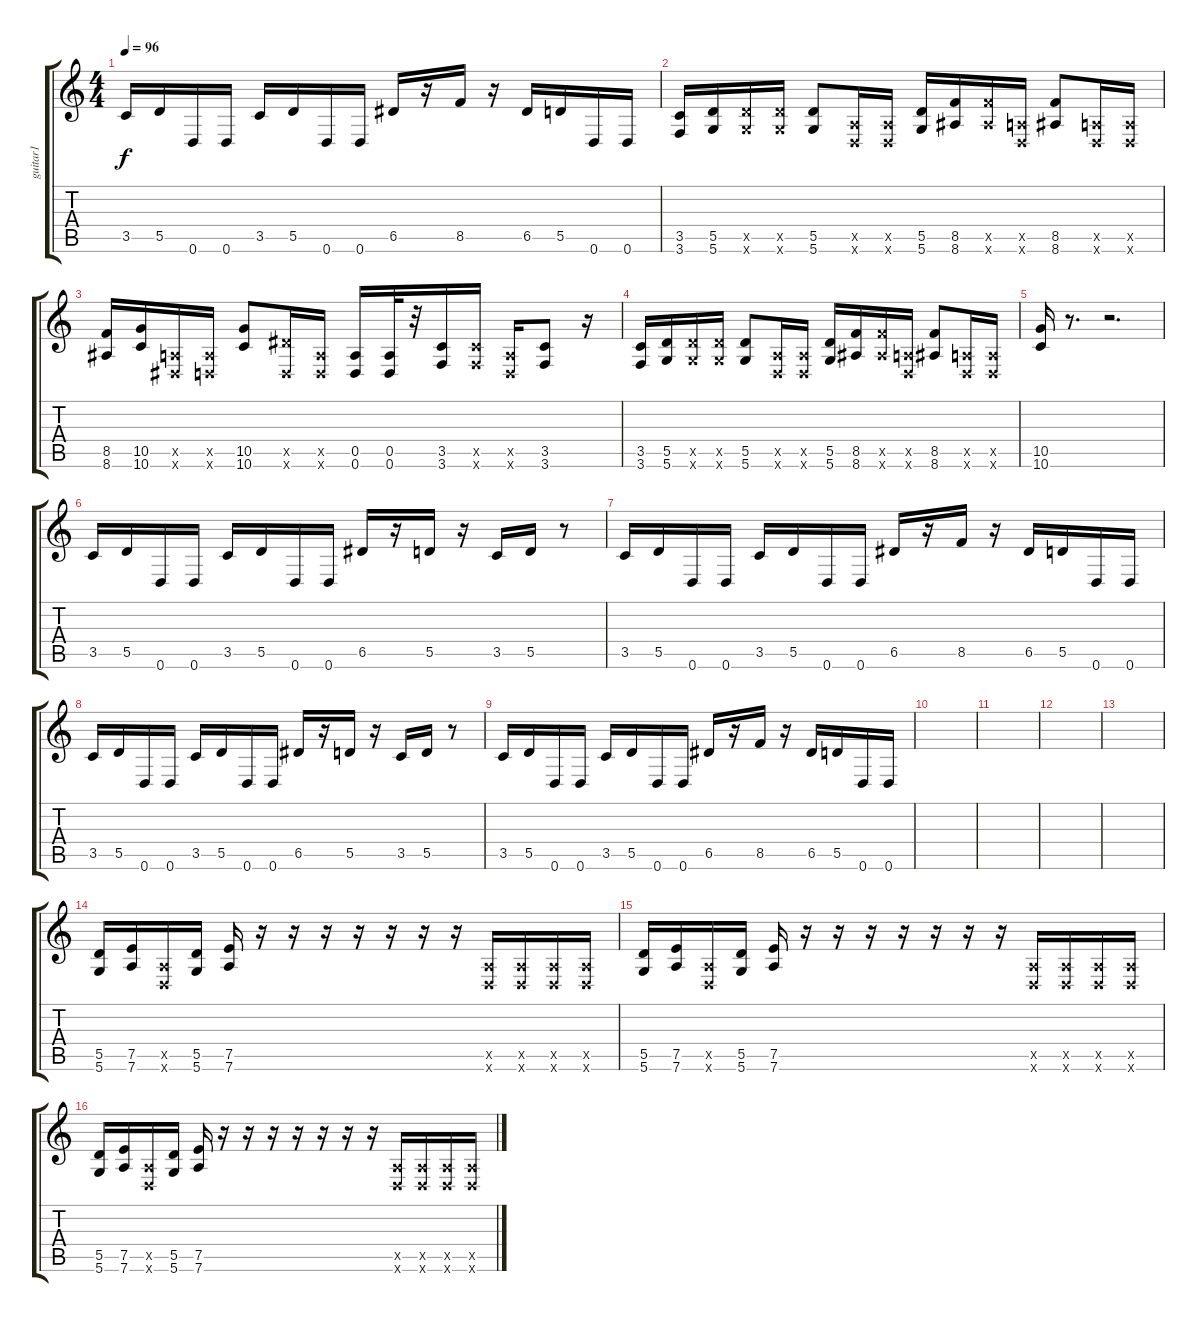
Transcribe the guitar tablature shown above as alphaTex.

\track ("guitar1" "guitar1") {instrument distortionguitar}
\staff {score tabs}
\tuning (E4 B3 G3 D3 A2 D2) {hide}
\ts (4 4)
\tempo 96
\clef g2
\ks c
3.5.16{dy f} 5.5.16 0.6.16 0.6.16 3.5.16 5.5.16 0.6.16 0.6.16 6.5.16 r.16 8.5.16 r.16 6.5.16 5.5.16 0.6.16 0.6.16 |
(3.5 3.6).16 (5.5 5.6).16 (5.5{x} 5.6{x}).16 (5.5{x} 5.6{x}).16 (5.5 5.6).8 (0.5{x} 0.6{x}).16 (0.5{x} 0.6{x}).16 (5.5 5.6).16 (8.5 8.6).16 (8.5{x} 8.6{x}).16 (0.5{x} 0.6{x}).16 (8.5 8.6).8 (0.5{x} 0.6{x}).16 (0.5{x} 0.6{x}).16 |
(8.5 8.6).16 (10.5 10.6).16 (0.5{x} 1.6{x}).16 (0.5{x} 0.6{x}).16 (10.5 10.6).8 (6.5{x} 0.6{x}).16 (0.5{x} 0.6{x}).16 (0.5 0.6).16 (0.5 0.6).32 r.32 (3.5 3.6).16 (3.5{x} 3.6{x}).16 (0.5{x} 0.6{x}).16 (3.5 3.6).8 r.16 |
(3.5 3.6).16 (5.5 5.6).16 (5.5{x} 5.6{x}).16 (5.5{x} 5.6{x}).16 (5.5 5.6).8 (0.5{x} 0.6{x}).16 (0.5{x} 0.6{x}).16 (5.5 5.6).16 (8.5 8.6).16 (8.5{x} 8.6{x}).16 (0.5{x} 0.6{x}).16 (8.5 8.6).8 (0.5{x} 0.6{x}).16 (0.5{x} 0.6{x}).16 |
(10.5 10.6).16 r.8{d} r.2{d} |
3.5.16 5.5.16 0.6.16 0.6.16 3.5.16 5.5.16 0.6.16 0.6.16 6.5.16 r.16 5.5.16 r.16 3.5.16 5.5.16 r.8 |
3.5.16 5.5.16 0.6.16 0.6.16 3.5.16 5.5.16 0.6.16 0.6.16 6.5.16 r.16 8.5.16 r.16 6.5.16 5.5.16 0.6.16 0.6.16 |
3.5.16 5.5.16 0.6.16 0.6.16 3.5.16 5.5.16 0.6.16 0.6.16 6.5.16 r.16 5.5.16 r.16 3.5.16 5.5.16 r.8 |
3.5.16 5.5.16 0.6.16 0.6.16 3.5.16 5.5.16 0.6.16 0.6.16 6.5.16 r.16 8.5.16 r.16 6.5.16 5.5.16 0.6.16 0.6.16 |
|
|
|
|
(5.5 5.6).16 (7.5 7.6).16 (0.5{x} 0.6{x}).16 (5.5 5.6).16 (7.5 7.6).16 r.16 r.16 r.16 r.16 r.16 r.16 r.16 (0.5{x} 0.6{x}).16 (0.5{x} 0.6{x}).16 (0.5{x} 0.6{x}).16 (0.5{x} 0.6{x}).16 |
(5.5 5.6).16 (7.5 7.6).16 (0.5{x} 0.6{x}).16 (5.5 5.6).16 (7.5 7.6).16 r.16 r.16 r.16 r.16 r.16 r.16 r.16 (0.5{x} 0.6{x}).16 (0.5{x} 0.6{x}).16 (0.5{x} 0.6{x}).16 (0.5{x} 0.6{x}).16 |
(5.5 5.6).16 (7.5 7.6).16 (0.5{x} 0.6{x}).16 (5.5 5.6).16 (7.5 7.6).16 r.16 r.16 r.16 r.16 r.16 r.16 r.16 (0.5{x} 0.6{x}).16 (0.5{x} 0.6{x}).16 (0.5{x} 0.6{x}).16 (0.5{x} 0.6{x}).16
